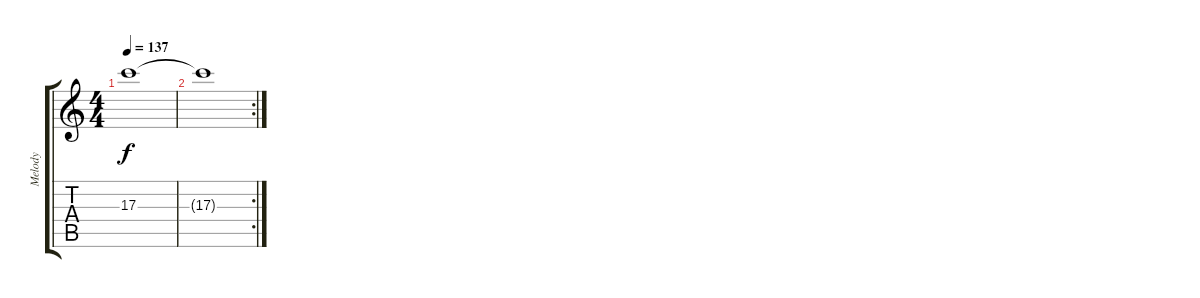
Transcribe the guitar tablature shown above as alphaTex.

\track ("Melody" "Melody") {instrument distortionguitar}
\staff {score tabs}
\tuning (E4 B3 G3 D3 A2 E2) {hide}
\ts (4 4)
\tempo 137
\clef g2
\ks c
17.3.1{dy f} |
\rc 2
17.3{t}.1
